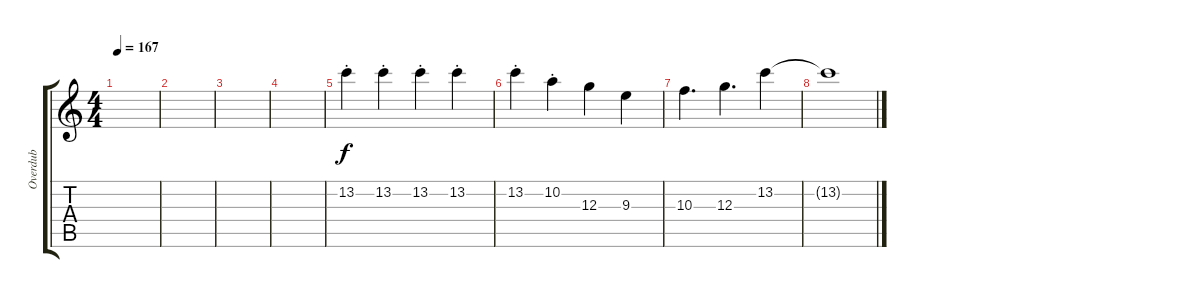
\track ("Overdub" "Overdub") {instrument overdrivenguitar}
\staff {score tabs}
\tuning (E4 B3 G3 D3 A2 D2) {hide}
\ts (4 4)
\tempo 167
\clef g2
\ks c
|
|
|
|
13.2{st}.4{volume 13 balance 13} 13.2{st}.4 13.2{st}.4 13.2{st}.4 |
13.2{st}.4 10.2{st}.4 12.3.4 9.3.4 |
10.3.4{d} 12.3.4{d} 13.2.4 |
13.2{t}.1
